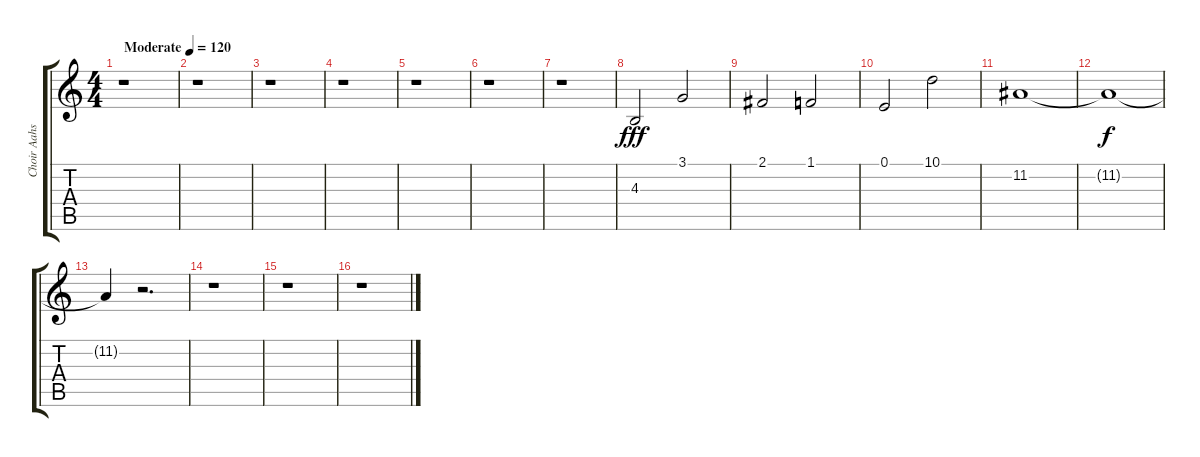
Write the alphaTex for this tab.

\track ("Choir Aahs" "Choir Aahs") {instrument choiraahs}
\staff {score tabs}
\tuning (E4 B3 G3 D3 A2 E2) {hide}
\ts (4 4)
\tempo (120 "Moderate")
\clef g2
\ks c
r.1{dy fff instrument choiraahs} |
r.1 |
r.1 |
r.1 |
r.1 |
r.1 |
r.1 |
4.3.2{balance 0} 3.1.2{balance 8} |
2.1.2{balance 16} 1.1.2{balance 8} |
0.1.2{balance 0} 10.1.2{balance 8} |
11.2.1{balance 16} |
11.2{t}.1{dy f} |
11.2{t}.4 r.2{d} |
r.1 |
r.1 |
r.1
